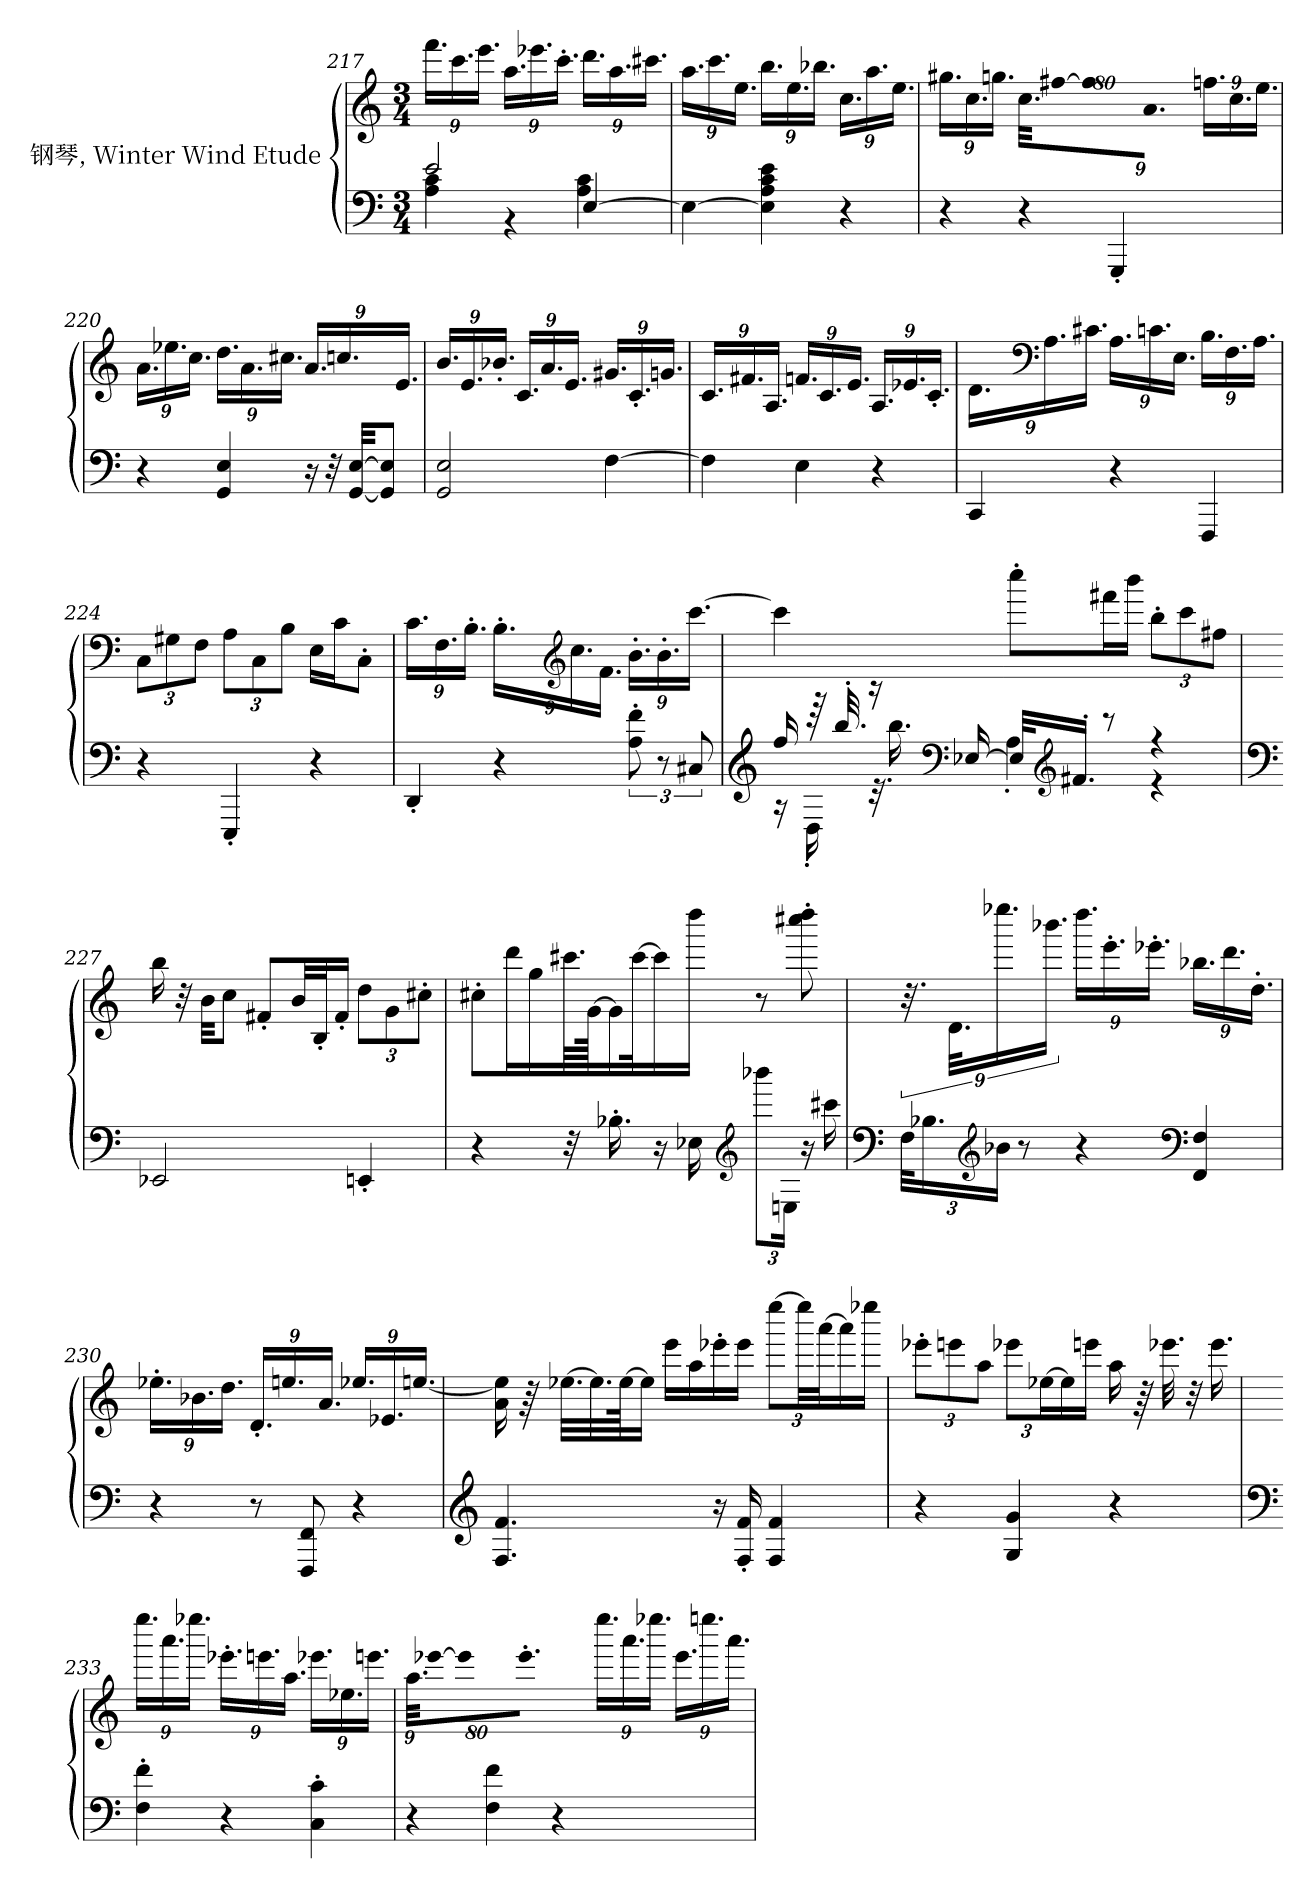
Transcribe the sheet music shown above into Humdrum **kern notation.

**kern	**kern
*part1	*part1
*staff2	*staff1
*I"钢琴, Winter Wind Etude	*
*clefF4	*clefG2
*k[]	*k[]
*M3/4	*M3/4
=217	=217
*^	*
*	*	*Xbrackettup
2e/	4A\ 4c\	18.fff\LL
.	.	18.ccc\
.	.	18.eee\JJ
.	4r	18.aa\LL
.	.	18.eee-X\
.	.	18.ccc'\JJ
[4E/	4A\ 4c\	18.ddd\LL
.	.	18.aa\
.	.	18.ccc#X\JJ
*v	*v	*
!!LO:LB:g=z
=218	=218
4E\_	18.aa\LL
.	18.ccc\
.	18.ee\JJ
4E\] 4A\ 4c\ 4e\	18.bb\LL
.	18.ee\
.	18.bb-X\JJ
4r	18.cc\LL
.	18.aa\
.	18.ee\JJ
=219	=219
4r	18.gg#X\LL
.	18.cc\
.	18.ggn\JJ
4r	36.cc\KKL
!	!LO:N:vis=8
.	[640%71ff#X\
!	!LO:N:vis=64
.	640%9ff#\KKL]
.	18.a\JJ
4GGG'/	18.ffn\LL
.	18.cc\
.	18.ee\JJ
=220	=220
4r	18.a\LL
.	18.ee-X\
.	18.cc\JJ
4GG/ 4E/	18.dd\LL
.	18.a\
.	18.cc#X\JJ
16r	18.a/LL
32r	.
.	18.ccn/
[32GG/ [32E/KKL	.
8GG/] 8E/]J	.
.	18.e/JJ
!!LO:LB:g=z
=221	=221
2GG/ 2E/	18.b/LL
.	18.e/
.	18.b-X'/JJ
.	18.c/LL
.	18.a/
.	18.e/JJ
[4F\	18.g#X/LL
.	18.c'/
.	18.gn/JJ
=222	=222
4F\]	18.c/LL
.	18.f#X/
.	18.A/JJ
4E\	18.fn/LL
.	18.c/
.	18.e/JJ
4r	18.A/LL
.	18.e-X/
.	18.c'/JJ
!!LO:LB:g=z
=223	=223
4CC/	18.d\LL
*	*clefF4
.	18.A\
.	18.c#X\JJ
4r	18.A\LL
.	18.cn\
.	18.E\JJ
4FFF/	18.B\LL
.	18.F\
.	18.A\JJ
=224	=224
4r	12C\L
.	12G#X\
.	12F\J
4EEE'/	12A\L
.	12C\
.	12B\J
4r	16E\LL
.	16c\J
.	8C'\J
=225	=225
4DD'/	18.c\LL
.	18.F\
.	18.B'\JJ
4r	18.B'\LL
*	*clefG2
.	18.cc\
.	18.f\JJ
12A\' 12f\'	18.b'\LL
12r	18.b'\
12C#X/	[18.ccc\JJ
!!LO:LB:g=z
=226	=226
*clefG2	*
*^	*
16ff/	16r	4ccc\]
64r	16D'\	.
32.bb'/	.	.
16r	32r	.
.	16.bb'\	.
*clefF4	*	*
[16E-X/	.	.
32E-/KLL]	4A'\	8cccc'\L
*clefG2	*	*
16.f#X'/JJ	.	.
8r	.	16fff#X\L
.	.	16bbb\JJ
4r	4r	12bb'\L
.	.	12ccc\
.	.	12ff#X\J
*v	*v	*
=227	=227
*clefF4	*
2EE-X/	16bb\
.	32r
.	32b\KKL
.	8cc\J
.	8f#X'/L
.	32b/LL
.	32B'/J
.	16f#'/JJ
4EEn'/	12dd\L
.	12g\
.	12cc#X'\J
!!LO:LB:g=z
=228	=228
4r	8cc#X'\L
.	16ddd\L
.	16gg\
32r	64.ccc#X\LL
.	[128g\JJK
16.B-X'\	16g\]
.	[32ccc#\K
16r	16ccc#\]
16E-X\	16dddd\JJ
*clefG2	*
*Xbrackettup	*
12bbb-X\L	8r
24En\Jk	.
16r	8cccc#X\' 8dddd\'
16ccc#X\	.
=229	=229
*clefF4	*
*	*brackettup
48F\KLL	36.r
24.B-X\	.
.	36.d\KLL
*clefG2	*
24b-X\JJ	18.eeee-X\
8r	.
.	18.bbb-X\JJ
4r	18.dddd\LL
.	18.eee'\
.	18.eee-X'\JJ
*clefF4	*
4FF/ 4F/	18.bb-X\LL
.	18.ddd\
.	18.dd'\JJ
!!LO:PB:g=z
=230	=230
*	*Xbrackettup
4r	18.ee-X'\LL
.	18.b-X\
.	18.dd\JJ
8r	18.d'/LL
.	18.een/
8FFF/ 8FF/	.
.	18.a/JJ
4r	18.ee-X/LL
.	18.e-X/
.	[18.een/JJ
=231	=231
*clefG2	*
4.F/ 4.f/	16a\ 16ee\]
.	64r
.	[32.ee-X\LLL
.	32.ee-\]
.	[64ee-\JK
.	16ee-\JJ]
.	16eee\LL
.	16aa\
16r	16eee-X'\
16F/' 16f/'	16eee-\JJ
4F/ 4f/	[12eeee\L
.	48eeee\LL]
.	[48aaa\J
.	16aaa\]
.	16eeee-X\JJ
!!LO:LB:g=z
=232	=232
4r	12eee-X'\L
.	12eeen\
.	12aa\J
4G/ 4g/	12eee-X\L
.	[24ee-X\L
.	16ee-\]
.	16eeen\JJ
4r	16aa\
.	64r
.	32.eee-X\
.	32r
.	16.eee-\
=233	=233
*clefF4	*
4F\' 4f\'	18.eeee\LL
.	18.aaa\
.	18.eeee-X\JJ
4r	18.eee-X'\LL
.	18.eeen\
.	18.aa\JJ
4C\' 4c\'	18.eee-X\LL
.	18.ee-X\
.	18.eeen\JJ
!!LO:LB:g=z
=234	=234
4r	36.aa\KKL
!	!LO:N:vis=8
.	[640%71eee-X\
!	!LO:N:vis=64
.	640%9eee-\KKL]
.	18.eee-'\JJ
4F\ 4f\	18.eeee\LL
.	18.aaa\
.	18.eeee-X\JJ
4r	18.eee-\LL
.	18.eeeen\
.	18.aaa\JJ
=	=
*-	*-
